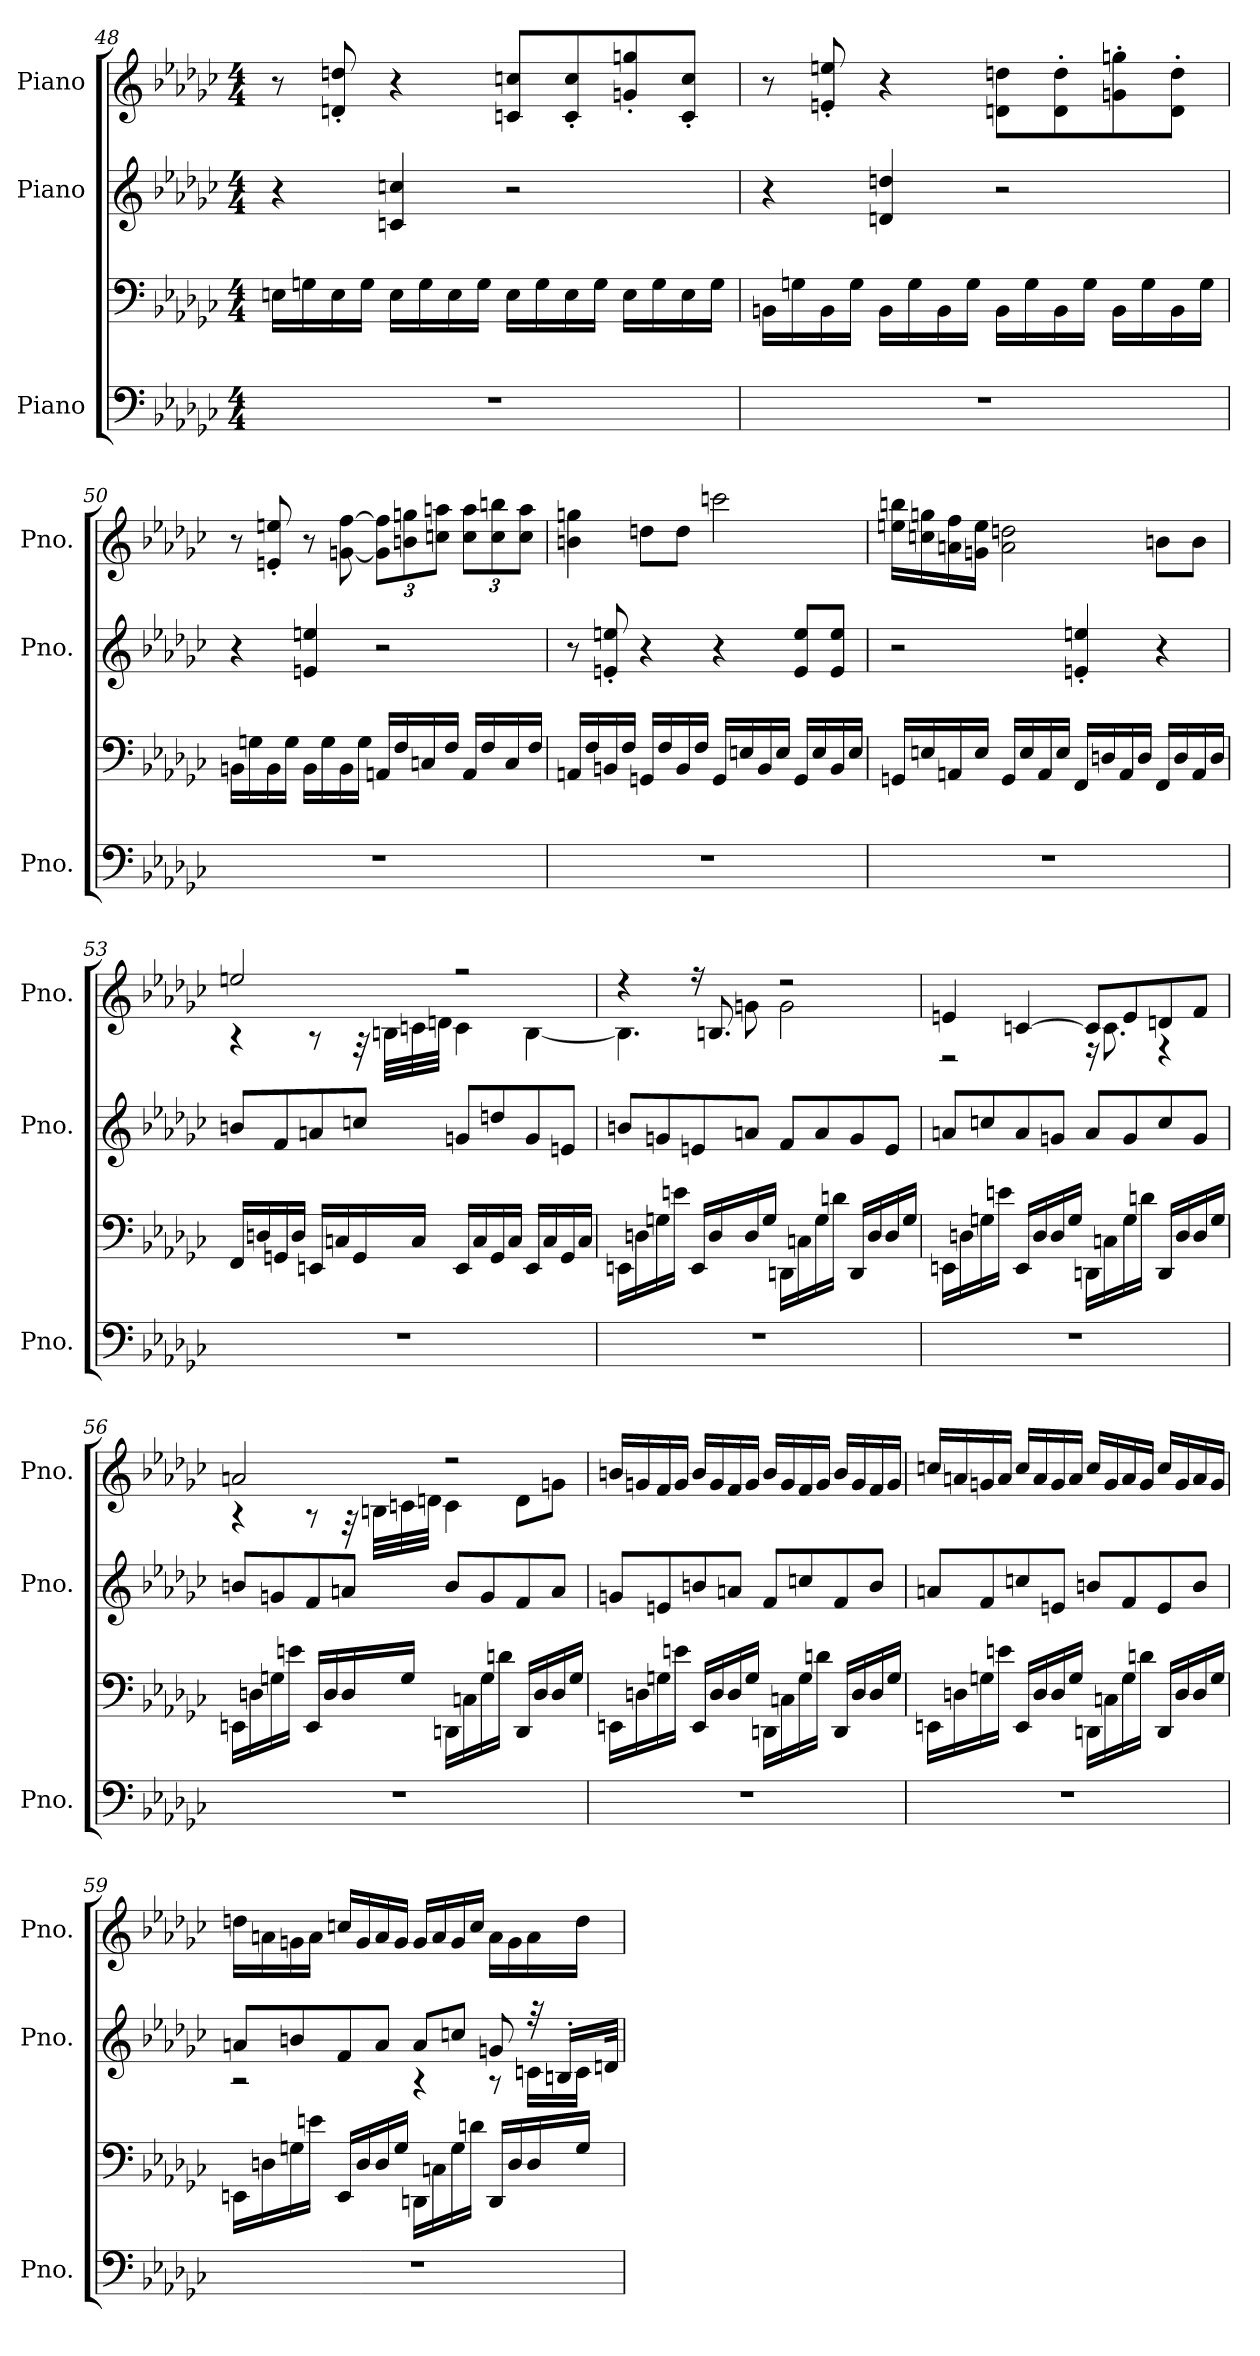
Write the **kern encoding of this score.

**kern	**kern	**kern	**kern
*part3	*part3	*part2	*part1
*staff4	*staff3	*staff2	*staff1
*I"Piano	*	*I"Piano	*I"Piano
*I'Pno.	*	*I'Pno.	*I'Pno.
*clefF4	*clefF4	*clefG2	*clefG2
*k[b-e-a-d-g-c-]	*k[b-e-a-d-g-c-]	*k[b-e-a-d-g-c-]	*k[b-e-a-d-g-c-]
*M4/4	*M4/4	*M4/4	*M4/4
=48	=48	=48	=48
1r	16En\LL	4r	8r
.	16Gn\	.	.
.	16E\	.	8dn/' 8ddn/'
.	16G\JJ	.	.
.	16E\LL	4cn/ 4ccn/	4r
.	16G\	.	.
.	16E\	.	.
.	16G\JJ	.	.
.	16E\LL	2r	8cn/ 8ccn/L
.	16G\	.	.
.	16E\	.	8c/' 8cc/'
.	16G\JJ	.	.
.	16E\LL	.	8gn/' 8ggn/'
.	16G\	.	.
.	16E\	.	8c/' 8cc/'J
.	16G\JJ	.	.
!!LO:LB:g=z
=49	=49	=49	=49
1r	16BBn\LL	4r	8r
.	16Gn\	.	.
.	16BB\	.	8en/' 8een/'
.	16G\JJ	.	.
.	16BB\LL	4dn/ 4ddn/	4r
.	16G\	.	.
.	16BB\	.	.
.	16G\JJ	.	.
.	16BB\LL	2r	8dn\ 8ddn\L
.	16G\	.	.
.	16BB\	.	8d\' 8dd\'
.	16G\JJ	.	.
.	16BB\LL	.	8gn\' 8ggn\'
.	16G\	.	.
.	16BB\	.	8d\' 8dd\'J
.	16G\JJ	.	.
=50	=50	=50	=50
1r	16BBn\LL	4r	8r
.	16Gn\	.	.
.	16BB\	.	8en/' 8een/'
.	16G\JJ	.	.
.	16BB\LL	4en/ 4een/	8r
.	16G\	.	.
.	16BB\	.	[8gn\ [8ff\
.	16G\JJ	.	.
*	*	*	*Xbrackettup
.	16AAn/LL	2r	12g\] 12ff\]L
.	16F/	.	.
.	.	.	12bn\ 12ggn\
.	16Cn/	.	.
.	.	.	12ccn\ 12aan\J
.	16F/JJ	.	.
.	16AA/LL	.	12cc\ 12aa\L
.	16F/	.	.
.	.	.	12cc\ 12bbn\
.	16C/	.	.
.	.	.	12cc\ 12aa\J
.	16F/JJ	.	.
!!LO:LB:g=z
=51	=51	=51	=51
1r	16AAn/LL	8r	4bn\ 4ggn\
.	16F/	.	.
.	16BBn/	8en/' 8een/'	.
.	16F/JJ	.	.
.	16GGn/LL	4r	8ddn\L
.	16F/	.	.
.	16BB/	.	8dd\J
.	16F/JJ	.	.
.	16GG/LL	4r	2cccn\
.	16En/	.	.
.	16BB/	.	.
.	16E/JJ	.	.
.	16GG/LL	8e/ 8ee/L	.
.	16E/	.	.
.	16BB/	8e/ 8ee/J	.
.	16E/JJ	.	.
=52	=52	=52	=52
1r	16GGn/LL	2r	16een\ 16bbn\LL
.	16En/	.	16ccn\ 16ggn\
.	16AAn/	.	16an\ 16ff\
.	16E/JJ	.	16gn\ 16ee\JJ
.	16GG/LL	.	2a\ 2ddn\
.	16E/	.	.
.	16AA/	.	.
.	16E/JJ	.	.
.	16FF/LL	4en/' 4een/'	.
.	16Dn/	.	.
.	16AA/	.	.
.	16D/JJ	.	.
.	16FF/LL	4r	8bn\L
.	16D/	.	.
.	16AA/	.	8b\J
.	16D/JJ	.	.
!!LO:PB:g=z
=53	=53	=53	=53
*	*	*	*^
1r	16FF/LL	8bn/L	2een/	4r
.	16Dn/	.	.	.
.	16GGn/	8f/	.	.
.	16D/JJ	.	.	.
.	16EEn/LL	8an/	.	8r
.	16Cn/	.	.	.
.	16GG/	8ccn/J	.	32r
.	.	.	.	32Bn\LLL
.	16C/JJ	.	.	32cn\
.	.	.	.	32dn\JJJ
.	16EE/LL	8gn/L	2r	4c\
.	16C/	.	.	.
.	16GG/	8ddn/	.	.
.	16C/JJ	.	.	.
.	16EE/LL	8g/	.	[4B\
.	16C/	.	.	.
.	16GG/	8en/J	.	.
.	16C/JJ	.	.	.
!!LO:LB:g=z	!!
=54	=54	=54	=54	=54
1r	16EEn\LL	8bn/L	4r	4.B\]
.	16Dn\	.	.	.
.	16Gn\	8gn/	.	.
.	16en\JJ	.	.	.
.	16EE/LL	8en/	16r	.
.	16D/	.	8.Bn/	.
.	16D/	8an/J	.	8gn\
.	16G/JJ	.	.	.
.	16DDn\LL	8f/L	2r	2g\
.	16Cn\	.	.	.
.	16G\	8a/	.	.
.	16dn\JJ	.	.	.
.	16DD/LL	8g/	.	.
.	16D/	.	.	.
.	16D/	8e/J	.	.
.	16G/JJ	.	.	.
=55	=55	=55	=55	=55
1r	16EEn\LL	8an/L	4en/	2r
.	16Dn\	.	.	.
.	16Gn\	8ccn/	.	.
.	16en\JJ	.	.	.
.	16EE/LL	8a/	[4cn/	.
.	16D/	.	.	.
.	16D/	8gn/J	.	.
.	16G/JJ	.	.	.
.	16DDn\LL	8a/L	8c/L]	16r
.	16Cn\	.	.	8.c\
.	16G\	8g/	8e/	.
.	16dn\JJ	.	.	.
.	16DD/LL	8cc/	8dn/	4r
.	16D/	.	.	.
.	16D/	8g/J	8f/J	.
.	16G/JJ	.	.	.
!!LO:LB:g=z	!!
=56	=56	=56	=56	=56
1r	16EEn\LL	8bn/L	2an/	4r
.	16Dn\	.	.	.
.	16Gn\	8gn/	.	.
.	16en\JJ	.	.	.
.	16EE/LL	8f/	.	8r
.	16D/	.	.	.
.	16D/	8an/J	.	32r
.	.	.	.	32Bn\LLL
.	16G/JJ	.	.	32cn\
.	.	.	.	32dn\JJJ
.	16DDn\LL	8b/L	2r	4c\
.	16Cn\	.	.	.
.	16G\	8g/	.	.
.	16dn\JJ	.	.	.
.	16DD/LL	8f/	.	8d\L
.	16D/	.	.	.
.	16D/	8a/J	.	8gn\J
.	16G/JJ	.	.	.
*	*	*	*v	*v
!!LO:PB:g=z
=57	=57	=57	=57
1r	16EEn\LL	8gn/L	16bn/LL
.	16Dn\	.	16gn/
.	16Gn\	8en/	16f/
.	16en\JJ	.	16g/JJ
.	16EE/LL	8bn/	16b/LL
.	16D/	.	16g/
.	16D/	8an/J	16f/
.	16G/JJ	.	16g/JJ
.	16DDn\LL	8f/L	16b/LL
.	16Cn\	.	16g/
.	16G\	8ccn/	16f/
.	16dn\JJ	.	16g/JJ
.	16DD/LL	8f/	16b/LL
.	16D/	.	16g/
.	16D/	8b/J	16f/
.	16G/JJ	.	16g/JJ
=58	=58	=58	=58
1r	16EEn\LL	8an/L	16ccn/LL
.	16Dn\	.	16an/
.	16Gn\	8f/	16gn/
.	16en\JJ	.	16a/JJ
.	16EE/LL	8ccn/	16cc/LL
.	16D/	.	16a/
.	16D/	8en/J	16g/
.	16G/JJ	.	16a/JJ
.	16DDn\LL	8bn/L	16cc/LL
.	16Cn\	.	16g/
.	16G\	8f/	16a/
.	16dn\JJ	.	16g/JJ
.	16DD/LL	8e/	16cc/LL
.	16D/	.	16g/
.	16D/	8b/J	16a/
.	16G/JJ	.	16g/JJ
!!LO:LB:g=z
=59	=59	=59	=59
*	*	*^	*
1r	16EEn\LL	8an/L	2r	16ddn\LL
.	16Dn\	.	.	16an\
.	16Gn\	8bn/	.	16gn\
.	16en\JJ	.	.	16a\JJ
.	16EE/LL	8f/	.	16ccn/LL
.	16D/	.	.	16g/
.	16D/	8a/J	.	16a/
.	16G/JJ	.	.	16g/JJ
.	16DDn\LL	8a/L	4r	16g/LL
.	16Cn\	.	.	16a/
.	16G\	8ccn/J	.	16g/
.	16dn\JJ	.	.	16cc/JJ
.	16DD/LL	8gn/	8r	16a\LL
.	16D/	.	.	16g\
.	16D/	32r	16cn\LL	16a\
.	.	16Bn'/LL	.	.
.	16G/JJ	.	16c\JJ	16dd\JJ
.	.	32dn/JJk	.	.
*	*	*v	*v	*
=	=	=	=
*-	*-	*-	*-
